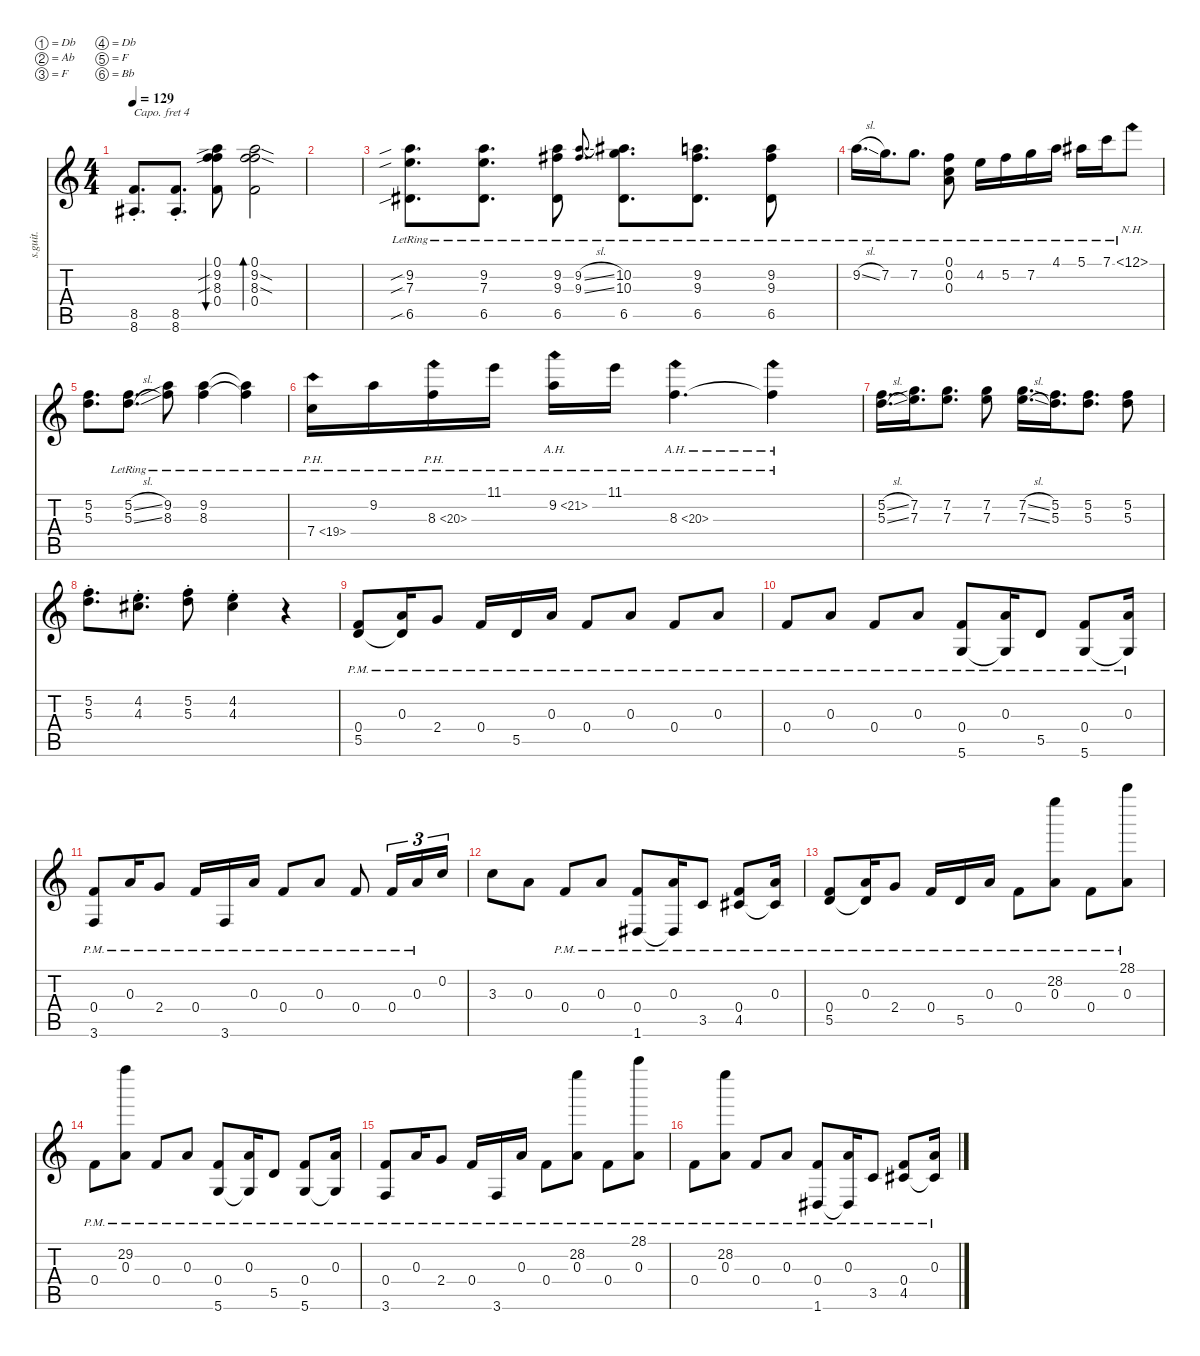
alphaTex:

\defaultSystemsLayout 4
\hideDynamics
\bracketExtendMode nobrackets
\otherSystemsTrackNameOrientation horizontal
\track ("Alex" "s.guit.") {instrument acousticguitarsteel}
\staff {score tabs}
\capo 4
\tuning (Db4 Ab3 F3 Db3 F2 Bb1)
\ts (4 4)
\tempo 129
\clef g2
\ks c
(8.6{st acc #} 8.5).8{d dy mf beam Up} (8.6{st acc #} 8.5).8{d beam Up} (9.2{sib} 8.3{sib} 0.1 0.4).8{bu 30 beam Down} (9.2{sod} 8.3{sod} 0.1 0.4).2{bd 30 beam Down} |
|
(9.2{sib lr} 6.5{sib lr acc #} 7.3{sib lr}).8{d dy p beam Down} (9.2{lr} 6.5{lr acc #} 7.3{lr}).8{d beam Down} (9.2{lr} 6.5{lr acc #} 9.3{lr acc #}).8{beam Down} (9.3{sl lr acc #} 9.2{sl lr}).8{d gr onbeat beam Up} (10.2{lr acc #} 6.5{lr acc #} 10.3{lr}).8{d beam Down} (9.2{lr} 6.5{lr acc #} 9.3{lr acc #}).8{d beam Down} (9.2{lr} 6.5{lr acc #} 9.3{lr acc #}).8{dy mp beam Down} |
9.2{sl lr}.16{d dy mf beam Down} 7.2{lr}.16{d beam Down} 7.2{lr}.8{d beam Down} (0.1{lr} 0.2{lr} 0.3{lr}).8{beam Down} 4.2{lr}.16{beam Down} 5.2{lr}.16{beam Down} 7.2{lr}.16{beam Down} 4.1{lr}.16{beam Down} 5.1{lr acc #}.16{beam Down} 7.1{lr}.16{beam Down} 12.1{nh lr}.8{beam Down} |
(5.2 5.3).8{d dy p beam Down} (5.2{sl lr} 5.3{sl lr}).8{d beam Down} (9.2{lr} 8.3{lr}).8{beam Down} (9.2{lr} 8.3{lr}).4{dy mp beam Down} (9.2{lr t} 8.3{lr t}).4{dy mf beam Down} |
7.4{ph 12 lr}.16{dy mp beam Down} 9.2{lr}.16{beam Down} 8.3{ph 12 lr}.16{beam Down} 11.1{lr}.16{beam Down} 9.2{ah 12 lr}.16{dy mf beam Down} 11.1{lr}.16{beam Down} 8.3{ah 12 lr}.4{d beam Down} 8.3{ah 12 lr t}.4{beam Down} |
(5.2{sl} 5.3{sl}).16{d beam Down} (7.2 7.3).16{d beam Down} (7.2 7.3).8{d beam Down} (7.2 7.3).8{beam Down} (7.2{sl} 7.3{sl}).16{d beam Down} (5.2 5.3).16{d beam Down} (5.2 5.3).8{d beam Down} (5.2 5.3).8{beam Down} |
(5.2{st} 5.3).8{d beam Down} (4.2{st} 4.3{acc #}).8{d beam Down} (5.2{st} 5.3).8{beam Down} (4.2{st} 4.3{acc #}).4{beam Down} r.4{beam Down} |
(0.4{pm} 5.5{pm}).8{beam Up} (0.3{pm} 5.5{pm t}).16{dy mp beam Up} 2.4{pm}.8{dy mf beam Up} 0.4{pm}.16{dy mp beam Up} 5.5{pm}.16{dy mf beam Up} 0.3{pm}.16{dy mp beam Up} 0.4{pm}.8{beam Up} 0.3{pm}.8{beam Up} 0.4{pm}.8{beam Up} 0.3{pm}.8{beam Up} |
0.4{pm}.8{beam Up} 0.3{pm}.8{beam Up} 0.4{pm}.8{beam Up} 0.3{pm}.8{beam Up} (0.4{pm} 5.6{pm}).8{dy mf beam Up} (0.3{pm} 5.6{pm t}).16{dy mp beam Up} 5.5{pm}.8{dy mf beam Up} (0.4{pm} 5.6{pm}).8{dy mp beam Up} (0.3{pm} 5.6{pm t}).16{beam Up} |
(0.4{pm} 3.6{pm}).8{dy mf beam Up} 0.3{pm}.16{dy mp beam Up} 2.4{pm}.8{dy mf beam Up} 0.4{pm}.16{dy mp beam Up} 3.6{pm}.16{dy mf beam Up} 0.3{pm}.16{dy mp beam Up} 0.4{pm}.8{beam Up} 0.3{pm}.8{beam Up} 0.4{pm}.8{beam Up} 0.4{pm}.16{tu (3 2) beam Up} 0.3{pm}.16{tu (3 2) beam Up} 0.2.16{tu (3 2) beam Up} |
3.3.8{beam Down} 0.3.8{beam Down} 0.4{pm}.8{beam Up} 0.3{pm}.8{beam Up} (0.4{pm} 1.6{pm acc #}).8{dy mf beam Up} (0.3{pm} 1.6{pm t acc #}).16{dy mp beam Up} 3.5{pm}.8{dy mf beam Up} (0.4{pm} 4.5{pm acc #}).8{dy mp beam Up} (0.3{pm} 4.5{pm t acc #}).16{beam Up} |
(0.4{pm} 5.5{pm}).8{dy mf beam Up} (0.3{pm} 5.5{pm t}).16{dy mp beam Up} 2.4{pm}.8{dy mf beam Up} 0.4{pm}.16{dy mp beam Up} 5.5{pm}.16{dy mf beam Up} 0.3{pm}.16{dy mp beam Up} 0.4{pm}.8{beam Down} (0.3{pm} 28.2).8{beam Down} 0.4{pm}.8{beam Down} (0.3{pm} 28.1).8{beam Down} |
0.4{pm}.8{beam Down} (29.2 0.3{pm}).8{beam Down} 0.4{pm}.8{beam Up} 0.3{pm}.8{beam Up} (0.4{pm} 5.6{pm}).8{dy mf beam Up} (0.3{pm} 5.6{pm t}).16{dy mp beam Up} 5.5{pm}.8{dy mf beam Up} (0.4{pm} 5.6{pm}).8{dy mp beam Up} (0.3{pm} 5.6{pm t}).16{beam Up} |
(0.4{pm} 3.6{pm}).8{dy mf beam Up} 0.3{pm}.16{dy mp beam Up} 2.4{pm}.8{dy mf beam Up} 0.4{pm}.16{dy mp beam Up} 3.6{pm}.16{dy mf beam Up} 0.3{pm}.16{dy mp beam Up} 0.4{pm}.8{beam Down} (0.3{pm} 28.2).8{beam Down} 0.4{pm}.8{beam Down} (0.3{pm} 28.1).8{beam Down} |
0.4{pm}.8{beam Down} (0.3{pm} 28.2).8{beam Down} 0.4{pm}.8{beam Up} 0.3{pm}.8{beam Up} (0.4{pm} 1.6{pm acc #}).8{dy mf beam Up} (0.3{pm} 1.6{pm t acc #}).16{dy mp beam Up} 3.5{pm}.8{dy mf beam Up} (0.4{pm} 4.5{pm acc #}).8{dy mp beam Up} (0.3{pm} 4.5{pm t acc #}).16{beam Up}
